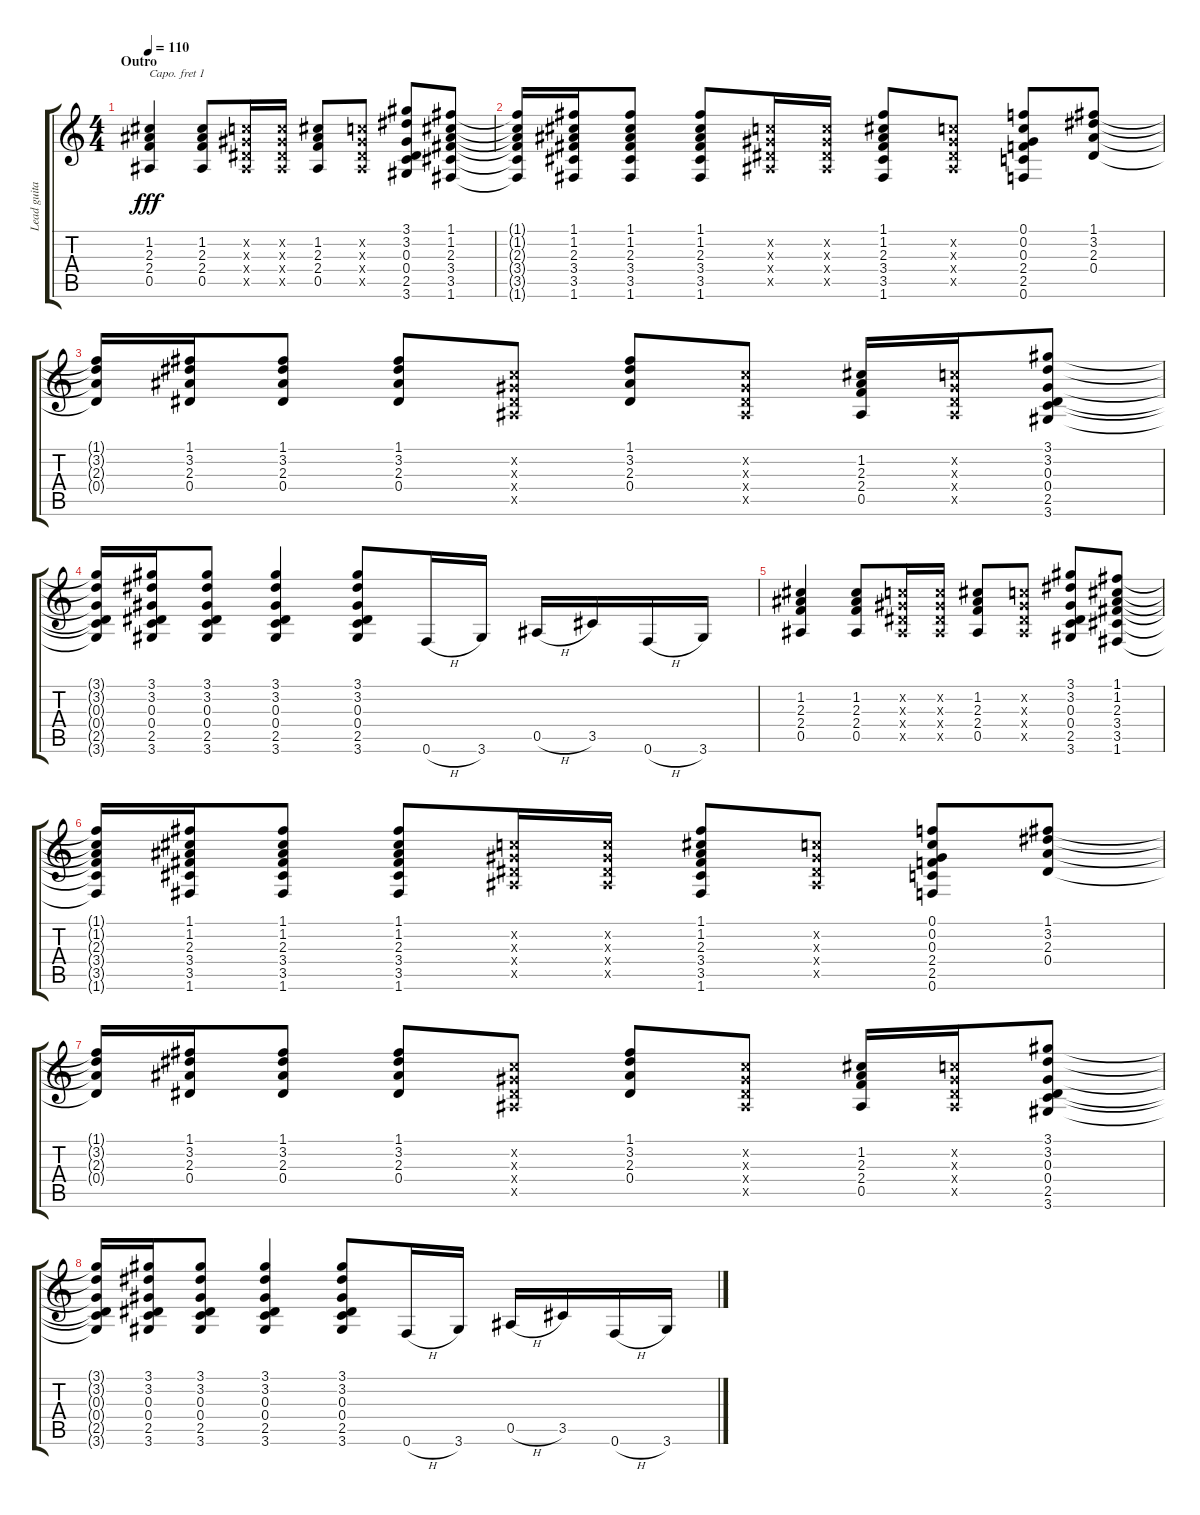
\track ("Lead guitar" "Lead guita") {instrument electricguitarmuted}
\staff {score tabs}
\capo 1
\tuning (E4 B3 G3 D3 A2 E2) {hide}
\ts (4 4)
\section ("" "Outro")
\tempo 110
\clef g2
\ks c
(1.2 2.3 2.4 0.5).4{dy fff} (1.2 2.3 2.4 0.5).8 (0.2{x} 0.3{x} 0.4{x} 0.5{x}).16 (0.2{x} 0.3{x} 0.4{x} 0.5{x}).16 (1.2 2.3 2.4 0.5).8 (0.2{x} 0.3{x} 0.4{x} 0.5{x}).8 (3.1 3.2 0.3 0.4 2.5 3.6).8 (1.1 1.2 2.3 3.4 3.5 1.6).8 |
(1.1{t} 1.2{t} 2.3{t} 3.4{t} 3.5{t} 1.6{t}).16 (1.1 1.2 2.3 3.4 3.5 1.6).16 (1.1 1.2 2.3 3.4 3.5 1.6).8 (1.1 1.2 2.3 3.4 3.5 1.6).8 (0.2{x} 0.3{x} 0.4{x} 0.5{x}).16 (0.2{x} 0.3{x} 0.4{x} 0.5{x}).16 (1.1 1.2 2.3 3.4 3.5 1.6).8 (0.2{x} 0.3{x} 0.4{x} 0.5{x}).8 (0.1 0.2 0.3 2.4 2.5 0.6).8 (1.1 3.2 2.3 0.4).8 |
(1.1{t} 3.2{t} 2.3{t} 0.4{t}).16 (1.1 3.2 2.3 0.4).16 (1.1 3.2 2.3 0.4).8 (1.1 3.2 2.3 0.4).8 (0.2{x} 0.3{x} 0.4{x} 0.5{x}).8 (1.1 3.2 2.3 0.4).8 (0.2{x} 0.3{x} 0.4{x} 0.5{x}).8 (1.2 2.3 2.4 0.5).16 (0.2{x} 0.3{x} 0.4{x} 0.5{x}).16 (3.1 3.2 0.3 0.4 2.5 3.6).8 |
(3.1{t} 3.2{t} 0.3{t} 0.4{t} 2.5{t} 3.6{t}).16 (3.1 3.2 0.3 0.4 2.5 3.6).16 (3.1 3.2 0.3 0.4 2.5 3.6).8 (3.1 3.2 0.3 0.4 2.5 3.6).4 (3.1 3.2 0.3 0.4 2.5 3.6).8 0.6{h}.16 3.6.16 0.5{h}.16 3.5.16 0.6{h}.16 3.6.16 |
(1.2 2.3 2.4 0.5).4 (1.2 2.3 2.4 0.5).8 (0.2{x} 0.3{x} 0.4{x} 0.5{x}).16 (0.2{x} 0.3{x} 0.4{x} 0.5{x}).16 (1.2 2.3 2.4 0.5).8 (0.2{x} 0.3{x} 0.4{x} 0.5{x}).8 (3.1 3.2 0.3 0.4 2.5 3.6).8 (1.1 1.2 2.3 3.4 3.5 1.6).8 |
(1.1{t} 1.2{t} 2.3{t} 3.4{t} 3.5{t} 1.6{t}).16 (1.1 1.2 2.3 3.4 3.5 1.6).16 (1.1 1.2 2.3 3.4 3.5 1.6).8 (1.1 1.2 2.3 3.4 3.5 1.6).8 (0.2{x} 0.3{x} 0.4{x} 0.5{x}).16 (0.2{x} 0.3{x} 0.4{x} 0.5{x}).16 (1.1 1.2 2.3 3.4 3.5 1.6).8 (0.2{x} 0.3{x} 0.4{x} 0.5{x}).8 (0.1 0.2 0.3 2.4 2.5 0.6).8 (1.1 3.2 2.3 0.4).8 |
(1.1{t} 3.2{t} 2.3{t} 0.4{t}).16 (1.1 3.2 2.3 0.4).16 (1.1 3.2 2.3 0.4).8 (1.1 3.2 2.3 0.4).8 (0.2{x} 0.3{x} 0.4{x} 0.5{x}).8 (1.1 3.2 2.3 0.4).8 (0.2{x} 0.3{x} 0.4{x} 0.5{x}).8 (1.2 2.3 2.4 0.5).16 (0.2{x} 0.3{x} 0.4{x} 0.5{x}).16 (3.1 3.2 0.3 0.4 2.5 3.6).8 |
(3.1{t} 3.2{t} 0.3{t} 0.4{t} 2.5{t} 3.6{t}).16 (3.1 3.2 0.3 0.4 2.5 3.6).16 (3.1 3.2 0.3 0.4 2.5 3.6).8 (3.1 3.2 0.3 0.4 2.5 3.6).4 (3.1 3.2 0.3 0.4 2.5 3.6).8 0.6{h}.16 3.6.16 0.5{h}.16 3.5.16 0.6{h}.16 3.6.16
